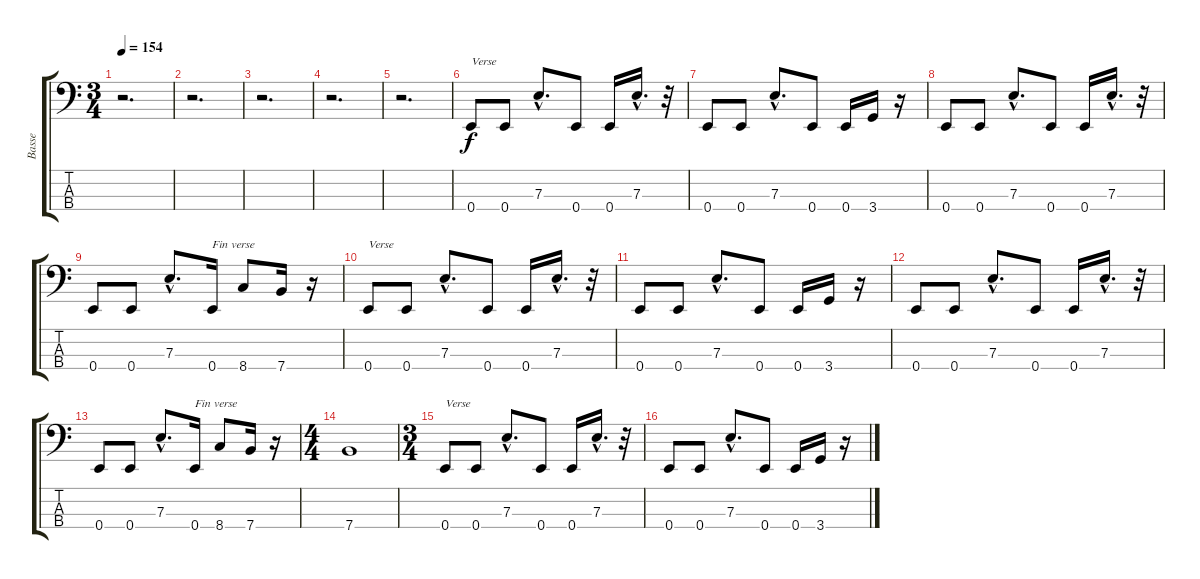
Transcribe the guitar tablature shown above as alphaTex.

\track ("Basse" "Basse") {instrument electricbasspick}
\staff {score tabs}
\tuning (G2 D2 A1 E1) {hide}
\ts (3 4)
\tempo 154
\clef f4
\ks c
r.2{d dy f} |
r.2{d} |
r.2{d} |
r.2{d} |
r.2{d} |
0.4.8{txt "Verse"} 0.4.8 7.3{hac}.8{d} 0.4.8 0.4.16 7.3{hac}.16{d} r.32 |
0.4.8 0.4.8 7.3{hac}.8{d} 0.4.8 0.4.16 3.4.16 r.16 |
0.4.8 0.4.8 7.3{hac}.8{d} 0.4.8 0.4.16 7.3{hac}.16{d} r.32 |
0.4.8 0.4.8 7.3{hac}.8{d} 0.4.16{txt "Fin verse"} 8.4.8 7.4.16 r.16 |
0.4.8{txt "Verse"} 0.4.8 7.3{hac}.8{d} 0.4.8 0.4.16 7.3{hac}.16{d} r.32 |
0.4.8 0.4.8 7.3{hac}.8{d} 0.4.8 0.4.16 3.4.16 r.16 |
0.4.8 0.4.8 7.3{hac}.8{d} 0.4.8 0.4.16 7.3{hac}.16{d} r.32 |
0.4.8 0.4.8 7.3{hac}.8{d} 0.4.16{txt "Fin verse"} 8.4.8 7.4.16 r.16 |
\ts (4 4)
7.4.1 |
\ts (3 4)
0.4.8{txt "Verse"} 0.4.8 7.3{hac}.8{d} 0.4.8 0.4.16 7.3{hac}.16{d} r.32 |
0.4.8 0.4.8 7.3{hac}.8{d} 0.4.8 0.4.16 3.4.16 r.16
